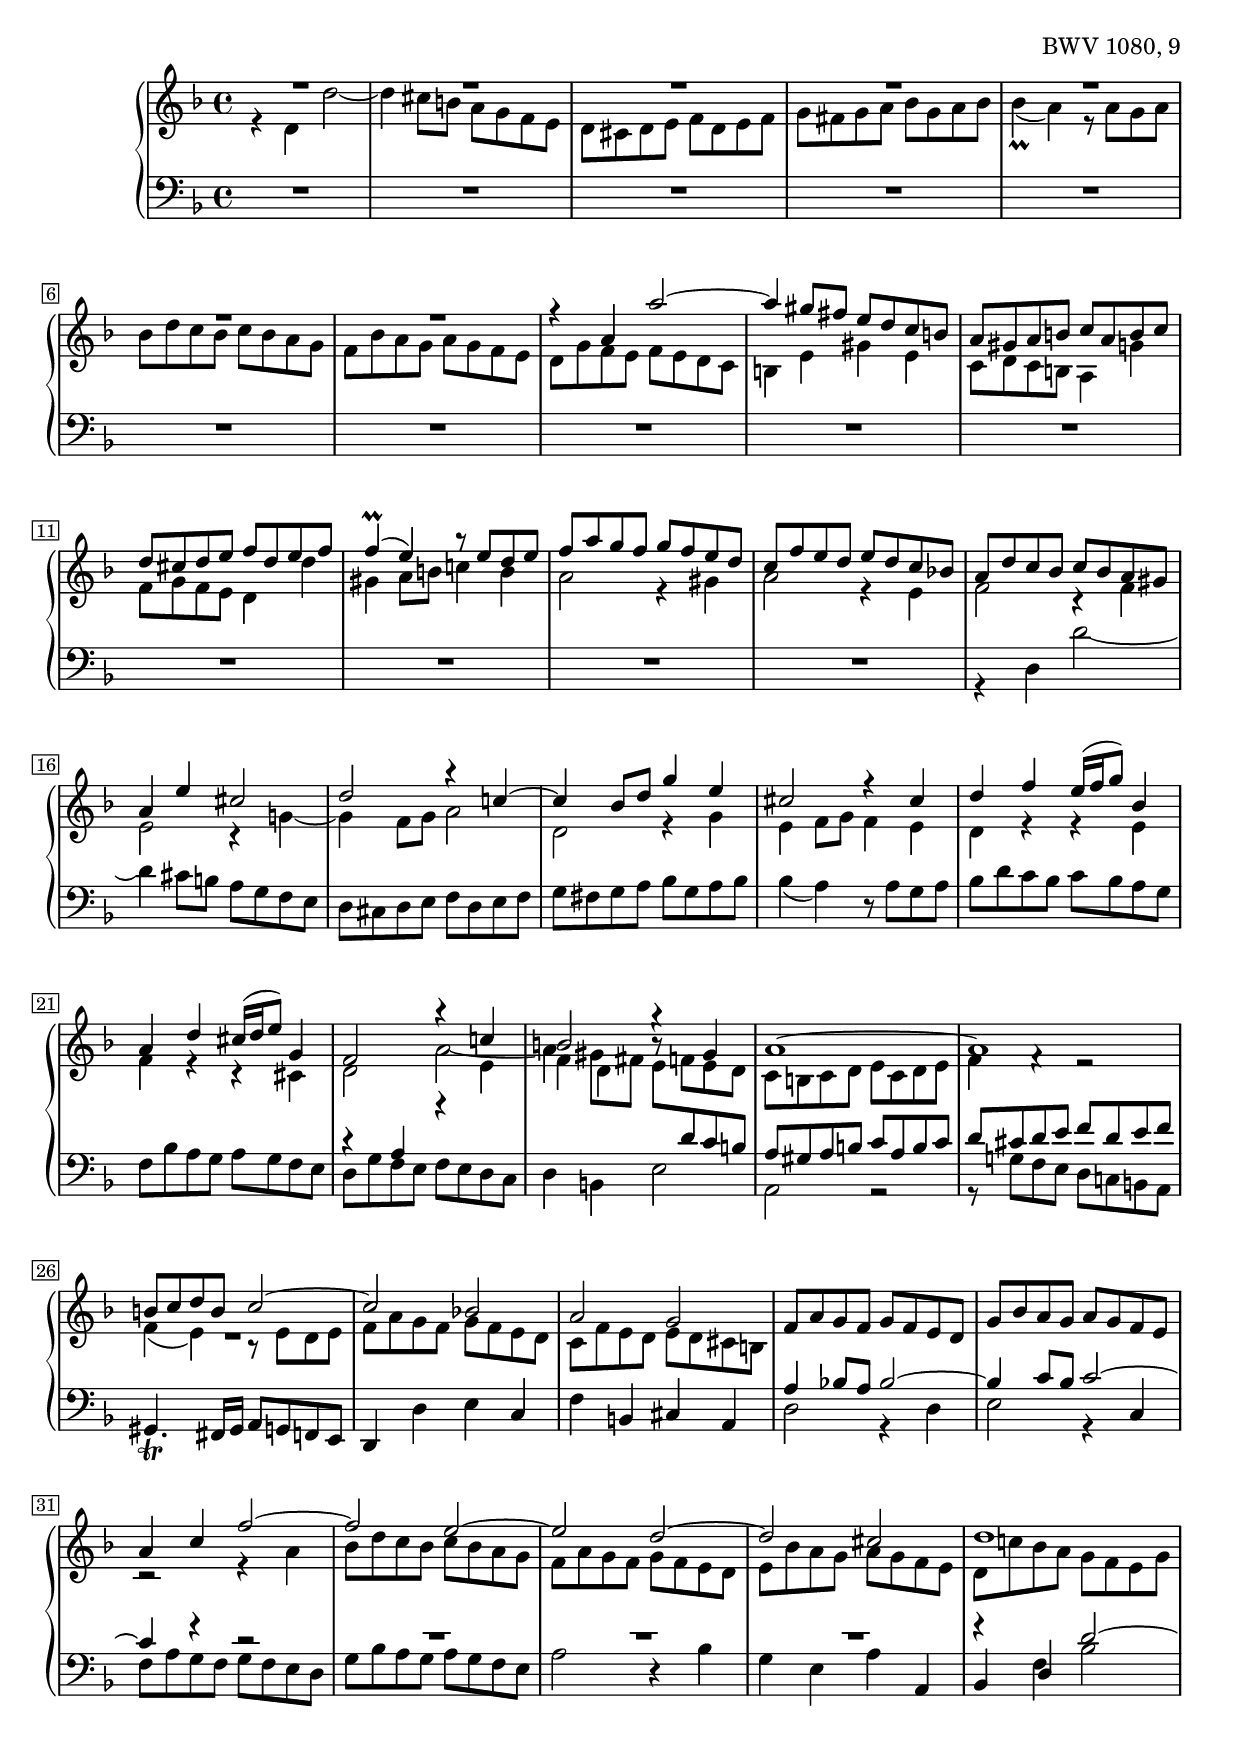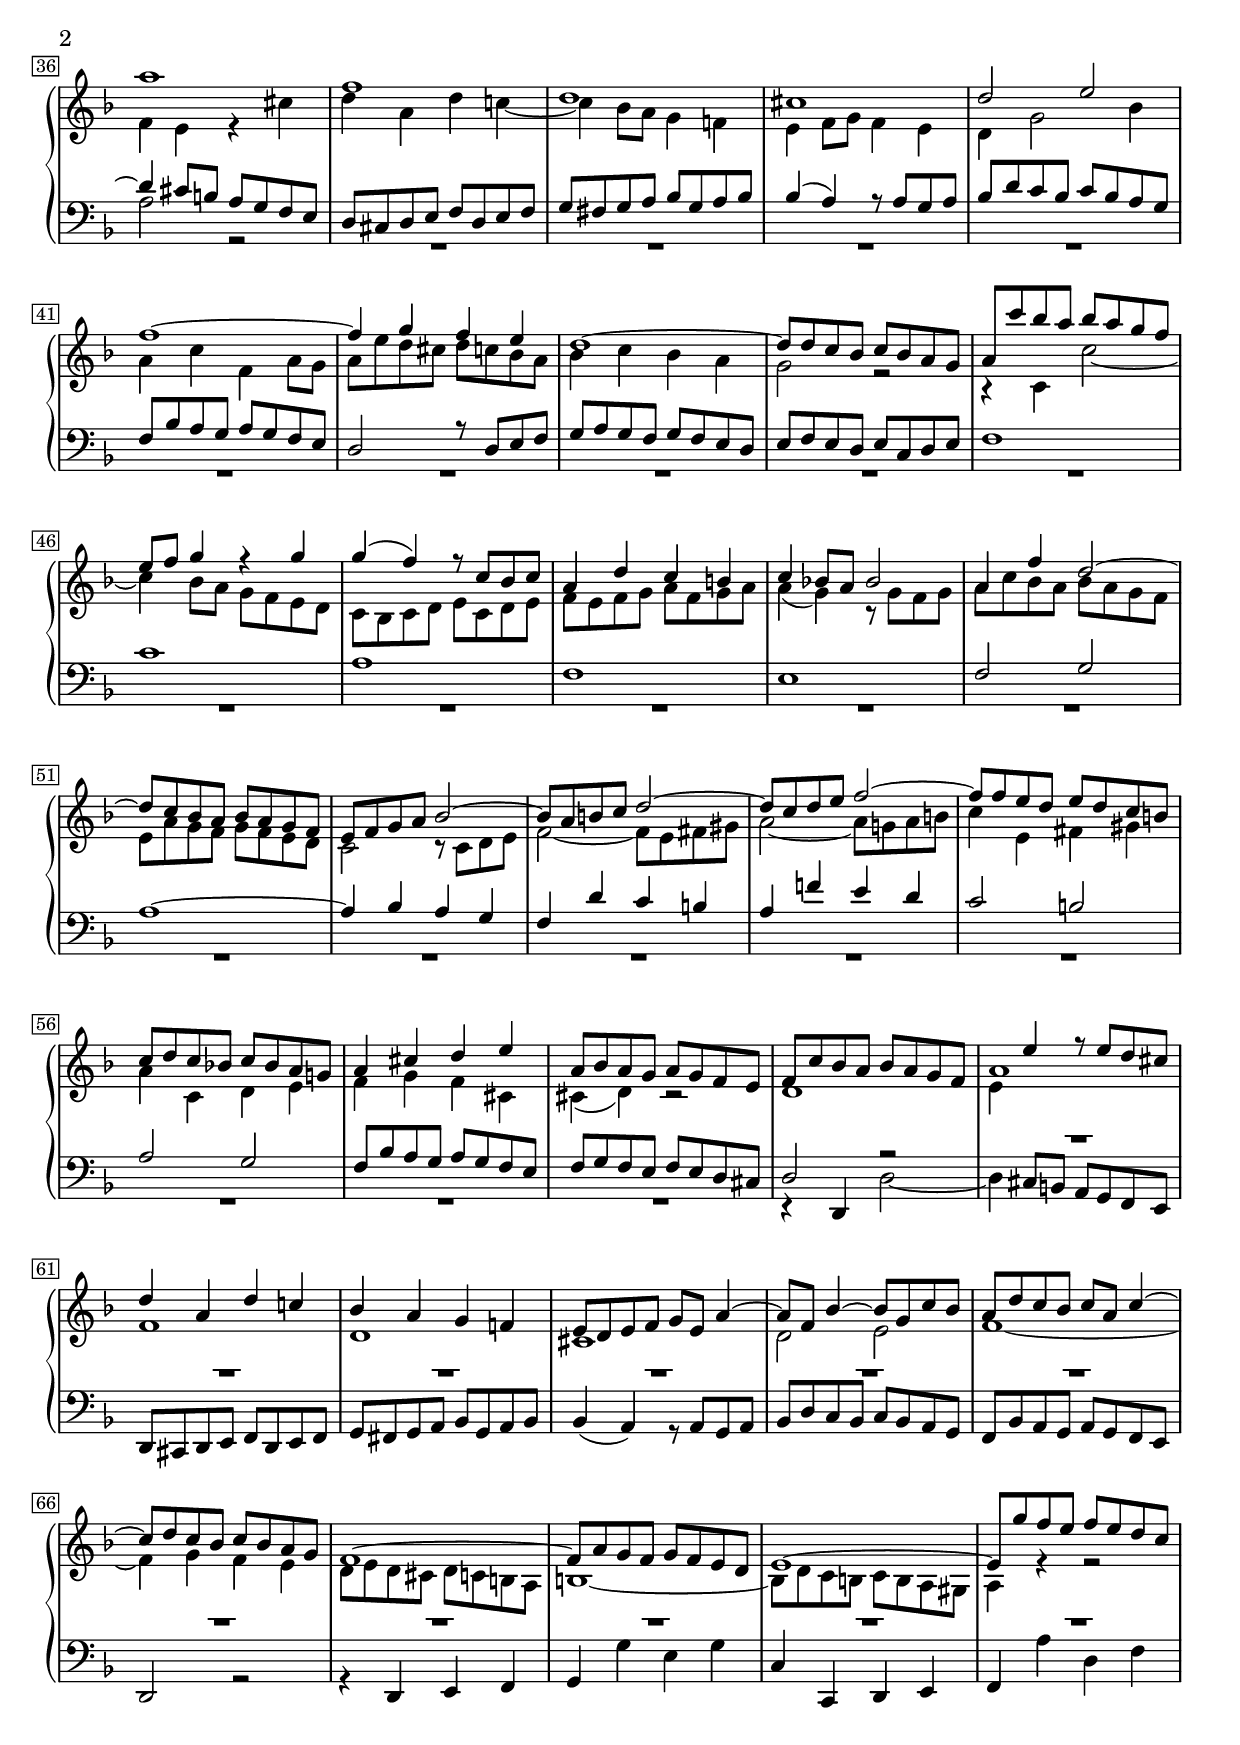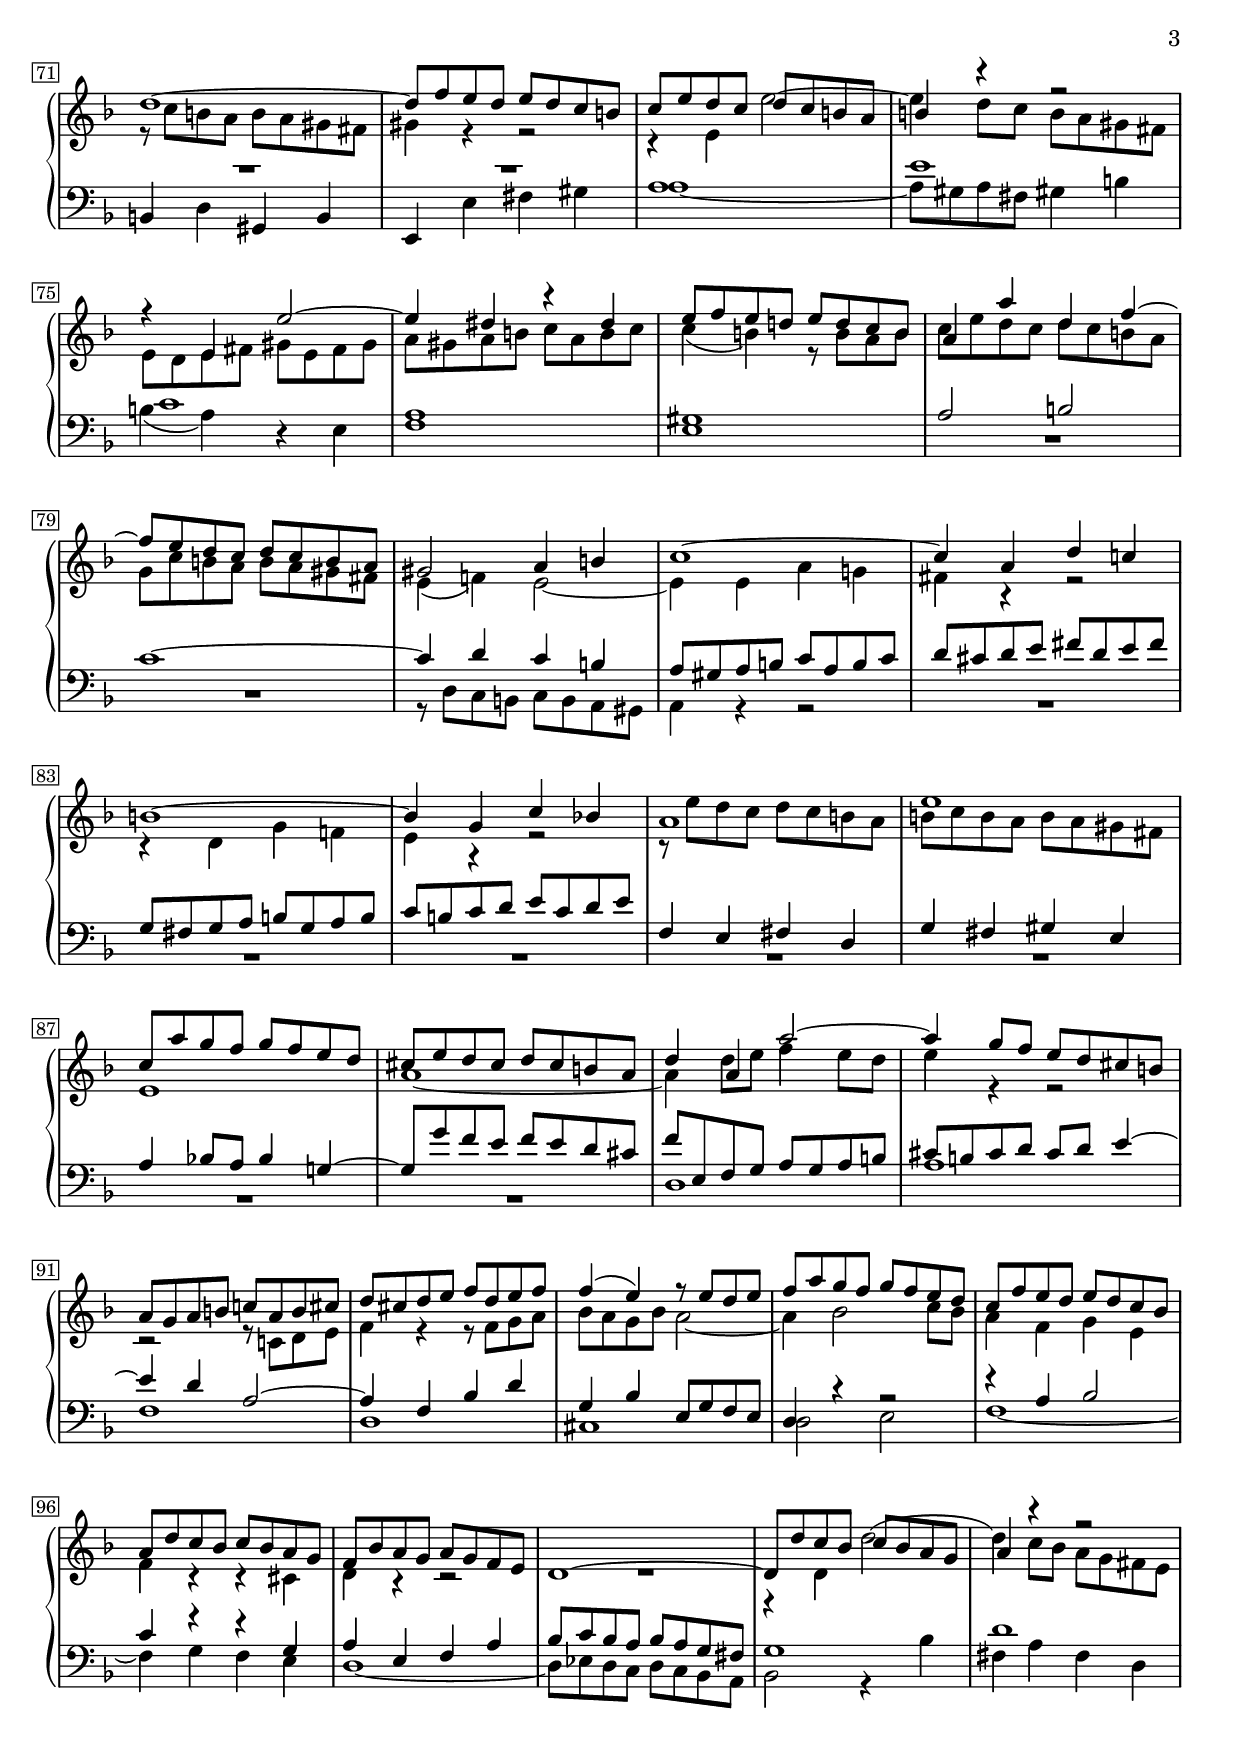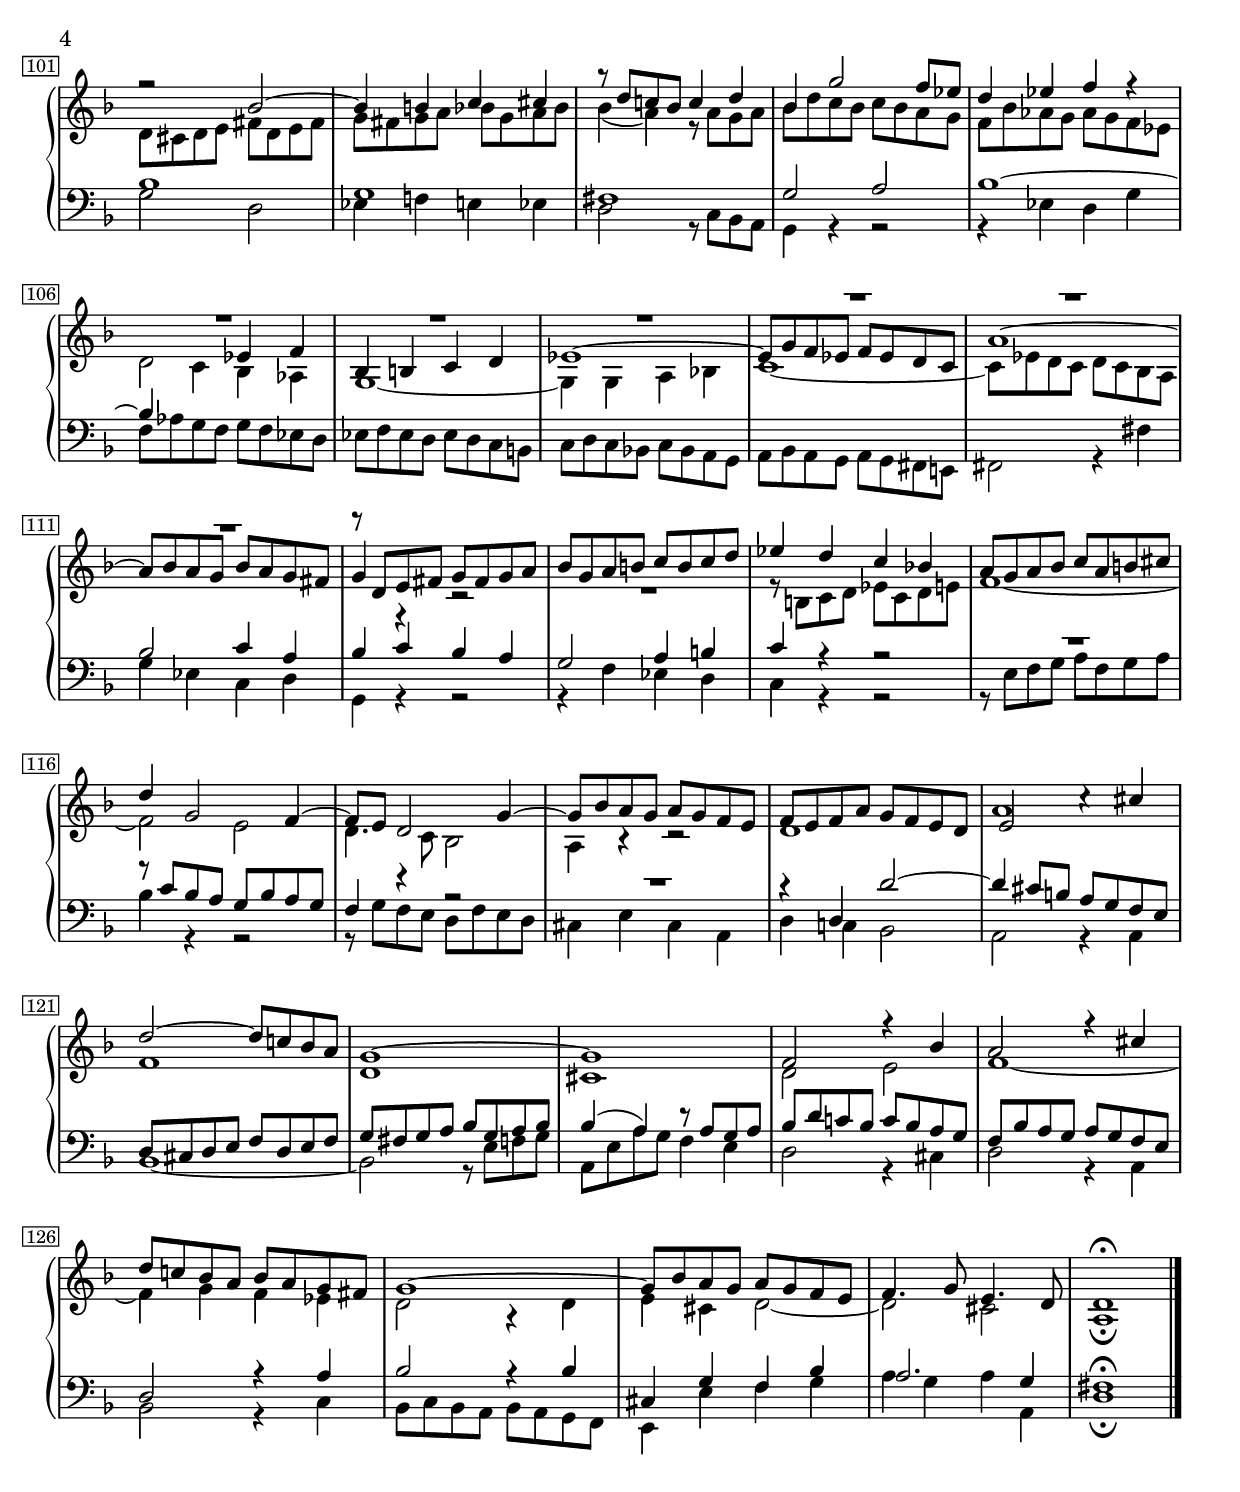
Global = {
  \key d \minor
  \time 4/4
  \include "../global.ly"
}

Sopran = \context Voice = "one" \relative c'' {
  \voiceOne
  | R1*7
  | r4 a a'2~
  | a4 gis8 fis e d c b
  %10
  | a gis a b c a b c
  | d cis d e f d e f
  | f4\prall( e) r8 e d e
  | f a g f g f e d
  | c f e d e d c bes!
  %15
  | a d c bes c bes a gis
  | a4 e' cis2
  | d r4 c!~
  | c bes8 d g4 e
  | cis2 r4 cis
  %20
  | d f e16( f g8) bes,4
  | a d cis16( d e8) g,4
  | f2 r4 c'
  | b2 g'4\rest gis,
  | a1~
  %25
  | a
  | b8 c d b c2~
  | c bes!
  | a g
  | f8 a g f g f e d
  %30
  | g bes a g a g f e
  | a4 c f2~
  | f e~
  | e d~
  | d cis
  %35
  | d1
  | a'
  | f
  | d
  | cis
  %40
  | d2 e
  | f1~
  | f4 g f e
  | d1~
  | d8 d c bes c bes a g
  %45
  | a c' bes a bes a g f
  | e f g4 r g
  | g( f) r8 c bes c
  | a4 d c b
  | c bes!8 a bes2
  %50
  | a4 f' d2~
  | d8 c bes a bes a g f
  | e f g a bes2~
  | bes8 a b c d2~
  | d8 c d e f2~
  %55
  | f8 f e d e d c b
  | c d c bes! c bes a g
  | a4 cis d e
  | a,8 bes a g a g f e
  | f c' bes a bes a g f
  %60
  | \once\stemDown e4 e' r8 e d cis
  | d4 a d c!
  | bes a g f
  | e8 d e f g e a4~
  | a8 f bes4~ bes8 g c bes
  %65
  | a d c bes c a c4~
  | c8 d c bes c bes a g
  | f1~
  | f8 a g f g f e d
  | e1~
  %70
  | e8 g' f e f e d c
  | d1~
  | d8 f e d e d c b
  | c e d c d c b a
  | b4 r r2
  %75
  | r4 e, e'2~
  | e4 dis r dis
  | e8 f e d! e d c b
  | a4 a' d, f~
  | f8 e d c d c b a
  %80
  | gis2 a4 b
  | c1~
  | c4 a d c
  | b1~
  | b4 g c bes
  %85
  | a1
  | e'
  | c8 a' g f g f e d
  | cis e d cis d cis b a
  | d4 a a'2~
  %90
  | a4 g8 f e d cis b
  | a g a b c a b cis
  | d cis d e f d e f
  | f4( e) r8 e d e
  | f a g f g f e d
  %95
  | c f e d e d c bes
  | a d c bes c bes a g
  | f bes a g a g f e
  | d1~
  | d8 d' c bes c bes a g
  %100
  | a4 r r2
  | r bes~
  | bes4 b c cis
  | r8 d c! bes c4 d
  | bes g'2 f8 ees
  %105
  | d4 ees f r
  | R1*3
  | \override MultiMeasureRest.staff-position = #6
    R1*3
  | r8 d, e fis g fis g a
  | bes g a b c b c d
  | ees4 d c bes!
  %115
  | a8 g a bes c a b cis
  | d4 g,2 f4~
  | f8 e d2 g4~
  | g8 bes a g a g f e
  | f e f a g f e d
  %120
  | \once\override NoteColumn.force-hshift = #0.2
    e2
    c'4\rest cis
  | d2~ d8 c! bes a
  | g1~
  | g
  | f2 r4 bes
  %125
  | a2 r4 cis
  | d8 c! bes a bes a g fis
  | g1~
  | g8 bes a g a g f e
  | f4. g8 e4. d8
  %130
  | d1\fermata
}

Alto = \context Voice = "two" \relative c' {
  \voiceTwo
  %1
  | r4 d d'2~
  | d4 cis8 b a g f e
  | d cis d e f d e f
  | g fis g a bes g a bes
  %5
  | bes4\prall( a) r8 a g a
  | bes d c bes c bes a g
  | f bes a g a g f e
  | d g f e f e d c
  | b4 e gis e
  %10
  | c8 d c b a4 g'
  | f8 g f e d4 d'
  | gis, a8 b c4 b
  | a2 r4 gis
  | a2 r4 e
  %15
  | f2 r4 f
  | e2 r4 g~
  | g f8 g a2
  | d, r4 g
  | e f8 g f4 e
  %20
  | d r r e
  | f r r cis
  | d2 r4 e
  | f d b'8\rest f e d
  | c b c d e c d e
  %25
  | f4 f4\rest e2\rest
  %--
  | R1 s1*4
  | r2 r4 a
  | bes8 d c bes c bes a g
  | f a g f g f e d
  | e bes' a g a g f e
  %35
  | d c' bes a g f e g
  | f4 e r cis'
  | d a d c!~
  | c bes8 a g4 f
  | e f8 g f4 e
  %40
  | d g2 bes4
  | a c f, a8 g
  | a e' d cis d c bes a
  | bes4 c bes a
  | g2 r
  %45
  | r4 c, c'2~
  | c4 bes8 a g f e d
  | c bes c d e c d e
  | f e f g a f g a
  | a4( g) r8 g f g
  %50
  | a c bes a bes a g f
  | e a g f g f e d
  | c2 r8 c d e
  | f2~ f8 e fis gis
  | a2~ a8 g! a b
  %55
  | c4 e, fis gis
  | a c, d e
  | f g f cis
  | cis( d) r2
  | d1
  %60
  | a'
  | f
  | d
  | cis
  | d2 e
  %65
  | f1~
  | f4 g f e
  | d8 e d cis d c b a
  | b1~
  | b8 d c b c b a gis
  %70
  | a4 r r2
  | r8 c' b a b a gis fis
  | gis4 r r2
  | r4 e
    \shape #'((0 . 0) (0 . 0) (0 . -0.4) (0 . -0.2)) Tie
    e'2^~
  | e4 d8 c b a gis fis
  %75
  | e d e fis gis e fis gis
  | a gis a b c a b c
  | c4( b) r8 b a b
  | c e d c d c b a
  | g c b a b a gis fis
  %80
  | e4( f!) e2~
  | e4 e a g
  | fis r r2
  | r4 d g f
  | e r r2
  %85
  | r8 e' d c d c b a
  | b c b a b a gis fis
  | e1
  | a~
  | a4 d8 e f4 e8 d
  %90
  | e4 r r2
  | r r8 c, d e
  | f4 r r8 f g a
  | bes a g bes a2~
  | a4 bes2 c8 bes
  %95
  | a4 f g e
  | f r r cis
  | d r r2
  | R1
  | r4 d
    \shape #'((0 . 0) (0 . 1) (0 . 1) (-0.5 . 0)) Tie
    d'2^~
  %100
  | d4 c8 bes a g fis e
  | d cis d e fis d e fis
  | g fis g a bes g a bes
  | bes4( a) r8 a g a
  | bes d c bes c bes a g
  %105
  | f bes aes g aes g f ees
  | d2 \stemUp ees4 f
  | bes, b c d
  | ees1^~
  | ees8[ g f ees] f[ ees d c]
  %110
  | a'1^~
  | a8 bes a g bes a g fis
  | g4 r r2
  | R1
  | r8 \stemDown b, c d ees c d e
  %115
  | f1~
  | f2 e
  | d4. c8 bes2
  | a4 r r2
  | d1
  %120
  | a'
  | f
  | d
  | cis
  | d2 e
  %125
  | f1~
  | f4 g f ees
  | d2 r4 d
  | e cis d2~
  | d cis
  %130
  | a1\fermata
}

Tenor = \context Voice = "three" \relative c' {
  \voiceThree
  | \override MultiMeasureRest.staff-position = #0
    R1*14
  %15
  | s1*7
  | r4 a
    \change Staff = "upper"
    \stemDown\tieDown
    \shape #'((0.5 . 1.1) (0 . 1.2) (0 . 1.2) (-0.5 . 0.5)) Tie
    a'2~
  | a4 gis8 fis e
    \change Staff = "lower"
    \stemUp\tieUp
    d c b
  | a gis a b c a b c
  %25
  | d cis d e f d e f
  | \change Staff = "upper"
    \stemDown\tieDown
    f4_( e) b8\rest e d e
  | f a g f g f e d
  | c f e d e d cis b
  | \change Staff = "lower"
    \stemUp\tieUp
    a4 bes!8 a bes2~
  %30
  | bes4 c8 bes c2~
  | c4 r r2
  %--
  | \override MultiMeasureRest.staff-position = #6
    R1*3
  %35
  | r4 d, d'2~
  | d4 cis8 b a g f e
  | d cis d e f d e f
  | g fis g a bes g a bes
  | bes4( a) r8 a g a
  %40
  | bes d c bes c bes a g
  | f bes a g a g f e
  | d2 r8 d e f
  | g a g f g f e d
  | e f e d e c d e
  %45
  | f1
  | c'
  | a
  | f
  | e
  %50
  | f2 g
  | a1~
  | a4 bes a g
  | f d' c b
  | a f' e d
  %55
  | c2 b
  | a g
  | f8 bes a g a g f e
  | f g f e f e d cis
  | d2 r
  %--
  | R1*13
  | a'1
  | e'
  %75
  | \once\override NoteColumn.force-hshift = #1.2 c
  | a
  | gis
  | a2 b
  | c1~
  %80
  | c4 d c b
  | a8 gis a b c a b c
  | d cis d e fis d e fis
  | g, fis g a b g a b
  | c b c d e c d e
  %85
  | f,4 e fis d
  | g fis gis e
  | a bes!8 a bes4 g~
  | g8 g' f e f e d cis
  | f e, f g a g a b
  %90
  | cis b cis d cis d e4~
  | e d a2~
  | a4 f bes d
  | g, bes e,8 g f e
  | d4 r r2
  %95
  | r4 a' bes2
  | c4 r r g
  | a e f a
  | bes8 c bes a bes a g fis
  | g1
  %100
  | d'
  | bes
  | g
  | fis
  | g2 a
  %105
  | bes1~
  | bes4
    \change Staff = "upper"
    \stemDown\tieDown
    c bes aes
  | g1~
  | g4 g a bes
  | c1~
  %110
  | c8 ees d c d c bes a
  | \change Staff = "lower"
    \stemUp\tieUp
    bes2 c4 a
  | bes c bes a
  | g2 a4 b
  | c r r2
  %115
  | R1
  | r8 c bes a g bes a g
  | f4 r r2
  | R1
  | r4 d d'2~
  %120
  | d4 cis8 b a g f e
  | d cis d e f d e f
  | g fis g a bes g a bes
  | bes4( a) r8 a g a
  | bes d c bes c bes a g
  %125
  | f bes a g a g f e
  | d2 r4 a'
  | bes2 r4 bes
  | cis, g' f bes
  | a2. g4
  %130
  | fis1\fermata
}

Bass = \context Voice = "four" \relative c {
  \voiceFour
  | s1*14
  %15
  | r4 d d'2~
  | d4 cis8 b a g f e
  | d cis d e f d e f
  | g fis g a bes g a bes
  | bes4( a) d,8\rest a' g a
  %20
  | bes d c bes c bes a g
  | f bes a g a g f e
  | d g f e f e d c
  | d4 b e2
  | a, r
  %25
  | r8 g' f e d c b a
  | \stemUp gis4.\trill fis16 gis a8 g f e
  | d4 \stemNeutral d' e c
  | f b, cis a
  | d2 r4 d
  %30
  | e2 r4 c
  | f8 a g f g f e d
  | g bes a g a g f e
  | a2 d,4\rest bes'
  | g e a a,
  %35
  | bes f' bes2
  | a r
  %--
  | R1*22
  | r4 d,, d'2~
  %60
  | d4 cis8 b a g f e
  | d cis d e f d e f
  | g fis g a bes g a bes
  | bes4( a) r8 a g a
  | bes d c bes c bes a g
  %65
  | f bes a g a g f e
  | d2 r
  | r4 d e f
  | g g' e g
  | c, c, d e
  %70
  | f a' d, f
  | b, d gis, b
  | e, e' fis gis
  | a1~
  | a8 gis a fis gis!4 b
  %75
  | \once\override NoteColumn.force-hshift = #-0.2
    b( a) d,\rest e
  | f1
  | e
  | \override MultiMeasureRest.staff-position = #-2
    R1*2
  %80
  | r8 \stemDown d c b c b a gis
  | a4 r r2
  | \override MultiMeasureRest.staff-position = #-4
    R1*7
  | d1
  %90
  | a'
  | f
  | d
  | cis
  | d2 e
  %95
  | f1~
  | f4 g f e
  | d1~
  | d8 ees d c d c bes a
  | bes2 r4 bes'
  %100
  | fis a fis d
  | g2 d
  | ees4 f e ees
  | d2 r8 c bes a
  | g4 r r2
  %105
  | r4 ees' d g
  | f8 aes g f g f ees d
  | ees f ees d ees d c b
  | c d c bes! c bes a g
  | a bes a g a g fis e
  %110
  | fis2 r4 fis'
  | g ees c d
  | g, r r2
  | r4 f' ees d
  | c r r2
  %115
  | r8 e f g a f g a
  | bes4 r r2
  | r8 g f e d f e d
  | cis4 e cis a
  | d c! bes2
  %120
  | a r4 a
  | bes1~
  | bes2 r8 e f g
  | a, e' a g f4 e
  | d2 r4 cis
  %125
  | d2 r4 a
  | bes2 r4 c
  | bes8 c bes a bes a g f
  | e4 e' f g
  | a g a a,
  %130
  | d1\fermata
  | \bar "|."
}

\score {
  \new PianoStaff
  <<
    \accidentalStyle Score.piano
    \context Staff = "upper" <<
      \set Staff.midiInstrument = #"acoustic grand"
      \Global
      \clef treble
      \Sopran
      \Alto
    >>
    \context Staff = "lower" <<
      \set Staff.midiInstrument = #"acoustic grand"
      \Global
      \clef bass
      \Tenor
      \Bass
    >>
  >>
  \header {
    %composer = "Johann Sebastian Bach"
    opus = "BWV 1080, 9"
    subtitle = "alla Duodecima"
    title = \markup {
      Contrapunctus IX
    }
  }
  \layout { }
  \midi { \tempo 4=220 }
}
